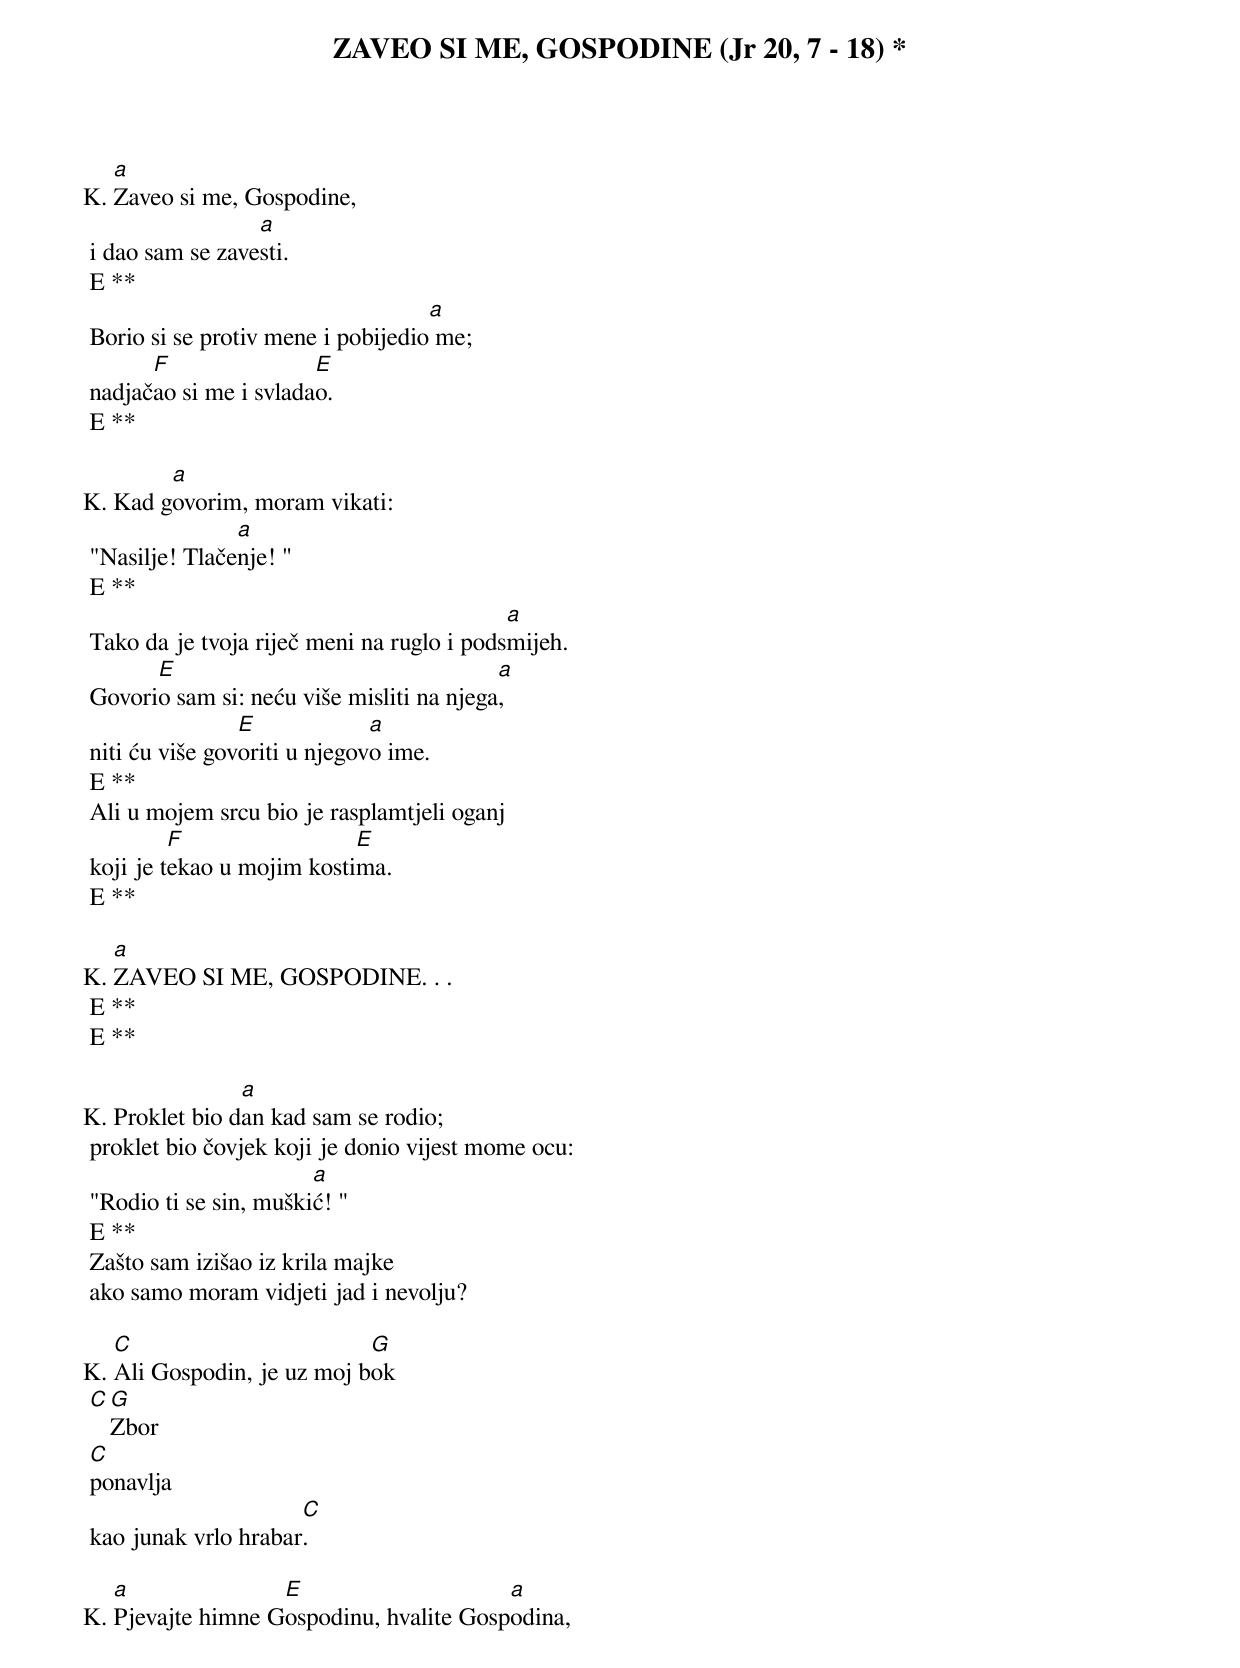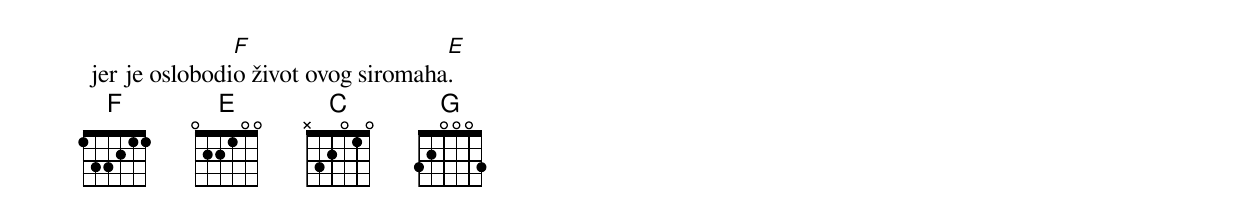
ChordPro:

{title: ZAVEO SI ME, GOSPODINE (Jr 20, 7 - 18) *}

K.	[a]Zaveo si me, Gospodine,
	i dao sam se zave[a]sti.
	E **
	Borio si se protiv mene i pobijedio[a] me;
	nadjač[F]ao si me i svlada[E]o.
	E **

K.	Kad g[a]ovorim, moram vikati:
	"Nasilje! Tlače[a]nje! "
	E **
	Tako da je tvoja riječ meni na ruglo i pods[a]mijeh.
	Govori[E]o sam si: neću više misliti na njega[a],
	niti ću više gov[E]oriti u njegov[a]o ime.
	E **
	Ali u mojem srcu bio je rasplamtjeli oganj
	koji je t[F]ekao u mojim kosti[E]ma.
	E **

K.	[a]ZAVEO SI ME, GOSPODINE. . .
	E **
	E **

K.	Proklet bio d[a]an kad sam se rodio;
	proklet bio čovjek koji je donio vijest mome ocu:
	"Rodio ti se sin, muški[a]ć! "
	E **
	Zašto sam izišao iz krila majke
	ako samo moram vidjeti jad i nevolju?

K.	[C]Ali Gospodin, je uz moj b[G]ok
	[C][G]Zbor
	[C]ponavlja
	kao junak vrlo hrabar[C].

K.	[a]Pjevajte himne G[E]ospodinu, hvalite Gosp[a]odina,
	jer je oslobodi[F]o život ovog siromaha[E].
